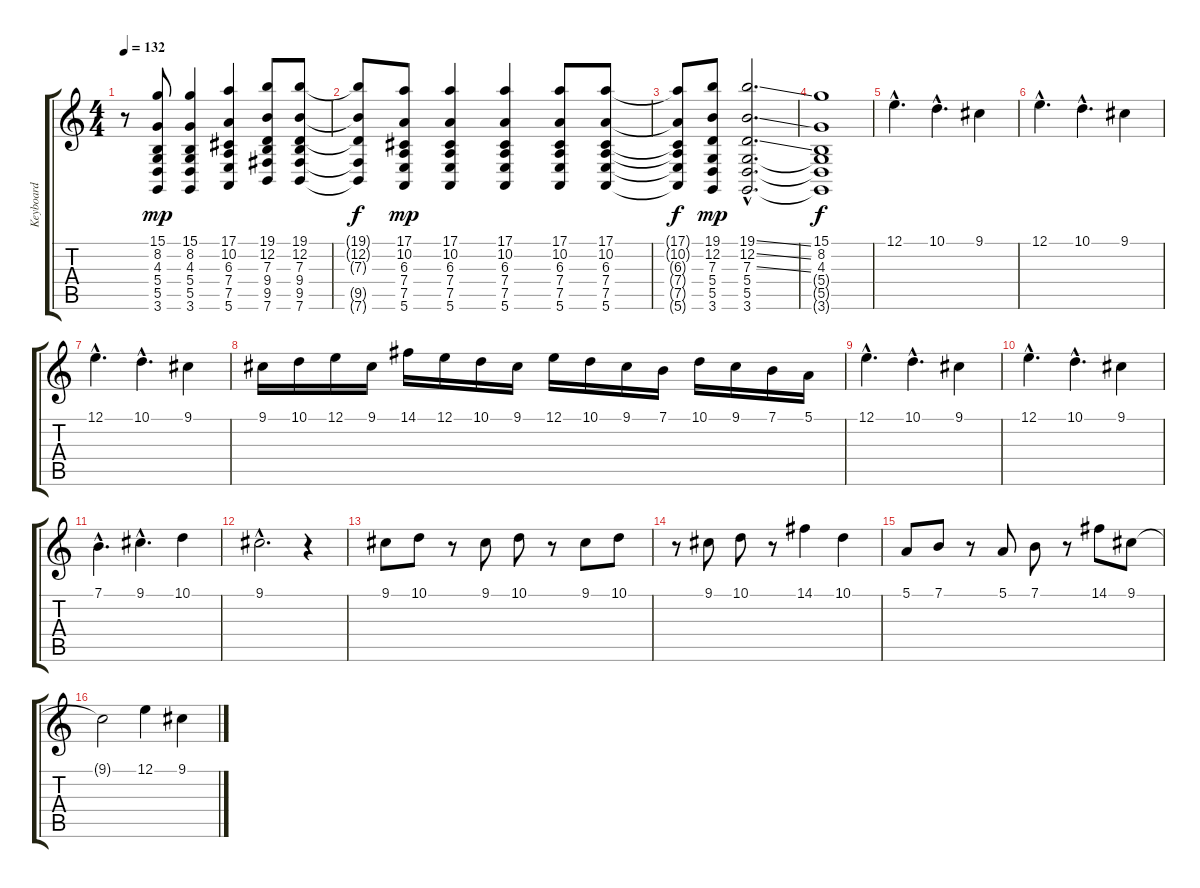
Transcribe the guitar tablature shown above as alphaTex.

\track ("Keyboard" "Keyboard") {instrument stringensemble1}
\staff {score tabs}
\tuning (E4 B3 G3 D3 A2 E2) {hide}
\ts (4 4)
\tempo 132
\clef g2
\ks c
r.8{dy mp} (15.1 8.2 4.3 5.4 5.5 3.6).8 (15.1 8.2 4.3 5.4 5.5 3.6).4 (17.1 10.2 6.3 7.4 7.5 5.6).4 (19.1 12.2 7.3 9.4 9.5 7.6).8 (19.1 12.2 7.3 9.4 9.5 7.6).8 |
(19.1{t} 12.2{t} 7.3{t} 9.5{t} 7.6{t}).8{dy f} (17.1 10.2 6.3 7.4 7.5 5.6).8{dy mp} (17.1 10.2 6.3 7.4 7.5 5.6).4 (17.1 10.2 6.3 7.4 7.5 5.6).4 (17.1 10.2 6.3 7.4 7.5 5.6).8 (17.1 10.2 6.3 7.4 7.5 5.6).8 |
(17.1{t} 10.2{t} 6.3{t} 7.4{t} 7.5{t} 5.6{t}).8{dy f} (19.1 12.2 7.3 5.4 5.5 3.6).8{dy mp} (19.1{ss hac} 12.2{ss hac} 7.3{ss hac} 5.4{hac} 5.5{hac} 3.6{hac}).2{d} |
(15.1 8.2 4.3 5.4{t} 5.5{t} 3.6{t}).1{dy f} |
12.1{hac}.4{d volume 13} 10.1{hac}.4{d} 9.1.4 |
12.1{hac}.4{d} 10.1{hac}.4{d} 9.1.4 |
12.1{hac}.4{d} 10.1{hac}.4{d} 9.1.4 |
9.1.16 10.1.16 12.1.16 9.1.16 14.1.16 12.1.16 10.1.16 9.1.16 12.1.16 10.1.16 9.1.16 7.1.16 10.1.16 9.1.16 7.1.16 5.1.16 |
12.1{hac}.4{d} 10.1{hac}.4{d} 9.1.4 |
12.1{hac}.4{d} 10.1{hac}.4{d} 9.1.4 |
7.1{hac}.4{d} 9.1{hac}.4{d} 10.1.4 |
9.1{hac}.2{d} r.4 |
9.1.8 10.1.8 r.8 9.1.8 10.1.8 r.8 9.1.8 10.1.8 |
r.8 9.1.8 10.1.8 r.8 14.1.4 10.1.4 |
5.1.8 7.1.8 r.8 5.1.8 7.1.8 r.8 14.1.8 9.1.8 |
9.1{t}.2 12.1.4 9.1.4
